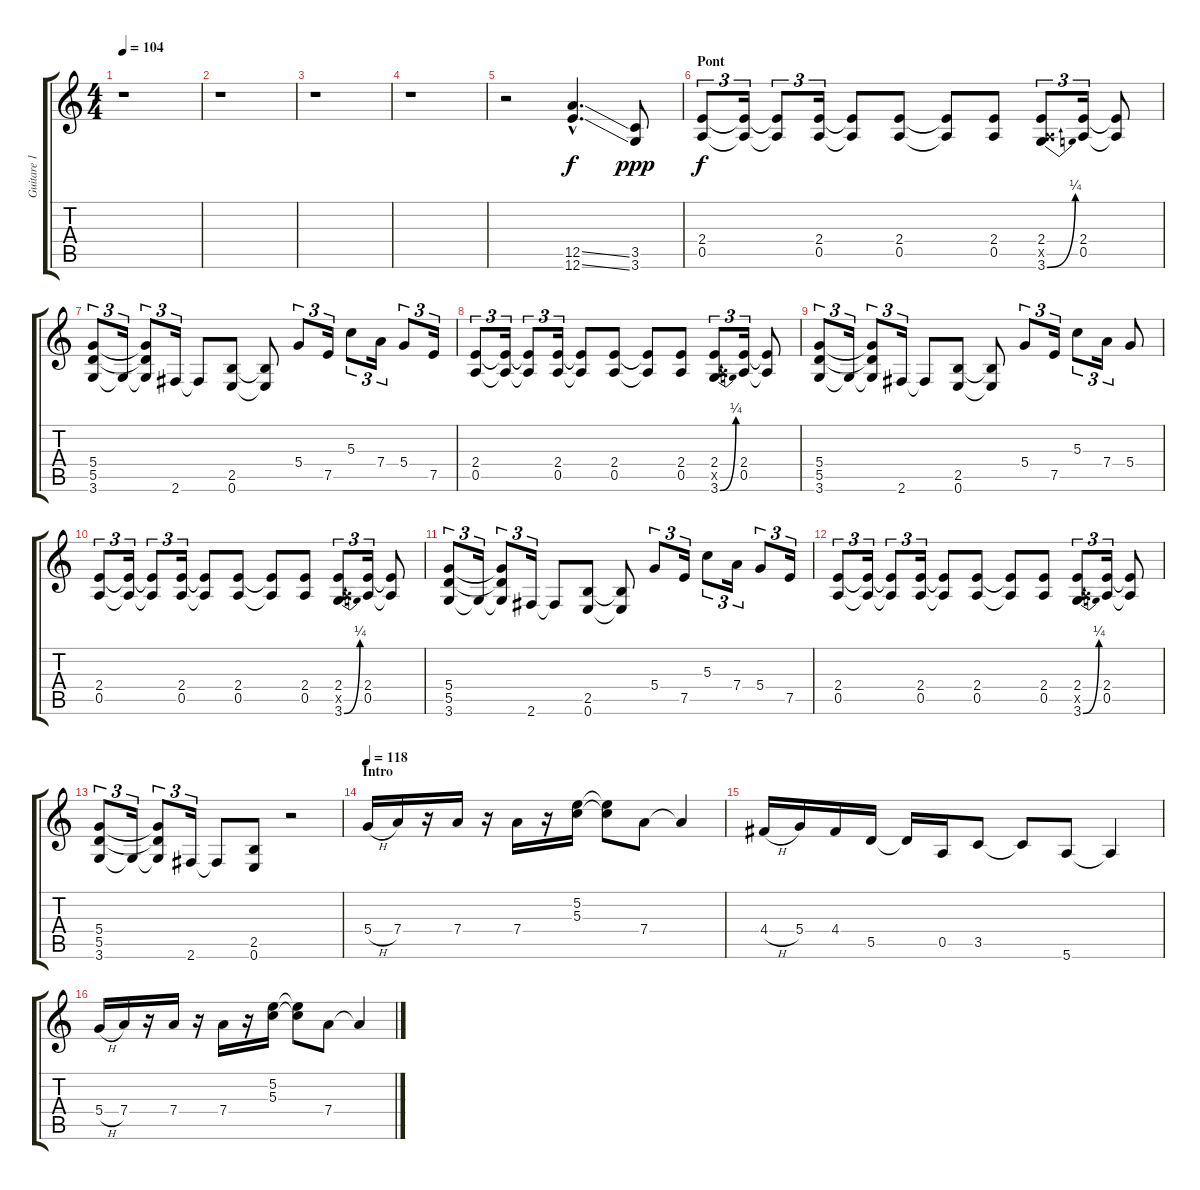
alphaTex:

\track ("Guitare 1" "Guitare 1") {instrument overdrivenguitar}
\staff {score tabs}
\tuning (E4 B3 G3 D3 A2 E2) {hide}
\ts (4 4)
\tempo 104
\clef g2
\ks c
r.1{dy f} |
r.1 |
r.1 |
r.1 |
r.2 (12.5{ss hac} 12.6{ss hac}).4{d} (3.5 3.6).8{dy ppp} |
\section ("" "Pont")
(2.4 0.5).8{tu (3 2) dy f} (2.4{t} 0.5{t}).16{tu (3 2)} (2.4{t} 0.5{t}).8{tu (3 2)} (2.4 0.5).16{tu (3 2)} (2.4{t} 0.5{t}).8 (2.4 0.5).8 (2.4{t} 0.5{t}).8 (2.4 0.5).8 (2.4 0.5{x} 3.6{be (bend 0 0 60 1)}).8{tu (3 2)} (2.4 0.5).16{tu (3 2)} (2.4{t} 0.5{t}).8 |
(5.4 5.5 3.6).8{tu (3 2)} 3.6{t}.16{tu (3 2)} (5.4{t} 5.5{t} 3.6{t}).8{tu (3 2)} 2.6.16{tu (3 2)} 2.6{t}.8 (2.5 0.6).8 (2.5{t} 0.6{t}).8 5.4.8{tu (3 2)} 7.5.16{tu (3 2)} 5.3.8{tu (3 2)} 7.4.16{tu (3 2)} 5.4.8{tu (3 2)} 7.5.16{tu (3 2)} |
(2.4 0.5).8{tu (3 2)} (2.4{t} 0.5{t}).16{tu (3 2)} (2.4{t} 0.5{t}).8{tu (3 2)} (2.4 0.5).16{tu (3 2)} (2.4{t} 0.5{t}).8 (2.4 0.5).8 (2.4{t} 0.5{t}).8 (2.4 0.5).8 (2.4 0.5{x} 3.6{be (bend 0 0 60 1)}).8{tu (3 2)} (2.4 0.5).16{tu (3 2)} (2.4{t} 0.5{t}).8 |
(5.4 5.5 3.6).8{tu (3 2)} 3.6{t}.16{tu (3 2)} (5.4{t} 5.5{t} 3.6{t}).8{tu (3 2)} 2.6.16{tu (3 2)} 2.6{t}.8 (2.5 0.6).8 (2.5{t} 0.6{t}).8 5.4.8{tu (3 2)} 7.5.16{tu (3 2)} 5.3.8{tu (3 2)} 7.4.16{tu (3 2)} 5.4.8 |
(2.4 0.5).8{tu (3 2)} (2.4{t} 0.5{t}).16{tu (3 2)} (2.4{t} 0.5{t}).8{tu (3 2)} (2.4 0.5).16{tu (3 2)} (2.4{t} 0.5{t}).8 (2.4 0.5).8 (2.4{t} 0.5{t}).8 (2.4 0.5).8 (2.4 0.5{x} 3.6{be (bend 0 0 60 1)}).8{tu (3 2)} (2.4 0.5).16{tu (3 2)} (2.4{t} 0.5{t}).8 |
(5.4 5.5 3.6).8{tu (3 2)} 3.6{t}.16{tu (3 2)} (5.4{t} 5.5{t} 3.6{t}).8{tu (3 2)} 2.6.16{tu (3 2)} 2.6{t}.8 (2.5 0.6).8 (2.5{t} 0.6{t}).8 5.4.8{tu (3 2)} 7.5.16{tu (3 2)} 5.3.8{tu (3 2)} 7.4.16{tu (3 2)} 5.4.8{tu (3 2)} 7.5.16{tu (3 2)} |
(2.4 0.5).8{tu (3 2)} (2.4{t} 0.5{t}).16{tu (3 2)} (2.4{t} 0.5{t}).8{tu (3 2)} (2.4 0.5).16{tu (3 2)} (2.4{t} 0.5{t}).8 (2.4 0.5).8 (2.4{t} 0.5{t}).8 (2.4 0.5).8 (2.4 0.5{x} 3.6{be (bend 0 0 60 1)}).8{tu (3 2)} (2.4 0.5).16{tu (3 2)} (2.4{t} 0.5{t}).8 |
(5.4 5.5 3.6).8{tu (3 2)} 3.6{t}.16{tu (3 2)} (5.4{t} 5.5{t} 3.6{t}).8{tu (3 2)} 2.6.16{tu (3 2)} 2.6{t}.8 (2.5 0.6).8 r.2 |
\section ("" "Intro")
\tempo 118
5.4{h}.16 7.4.16 r.16 7.4.16 r.16 7.4.16 r.16 (5.2 5.3).16 (5.2{t} 5.3{t}).8 7.4.8 7.4{t}.4 |
4.4{h}.16 5.4.16 4.4.16 5.5.16 5.5{t}.16 0.5.16 3.5.8 3.5{t}.8 5.6.8 5.6{t}.4 |
5.4{h}.16 7.4.16 r.16 7.4.16 r.16 7.4.16 r.16 (5.2 5.3).16 (5.2{t} 5.3{t}).8 7.4.8 7.4{t}.4
